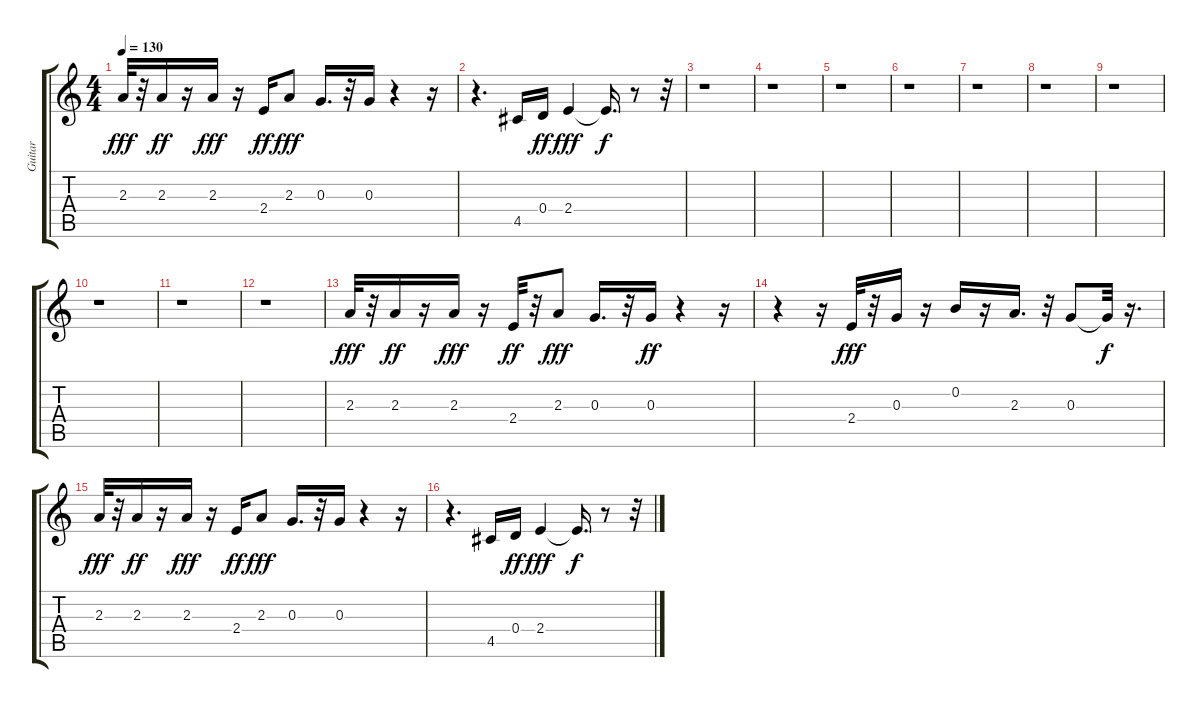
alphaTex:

\track ("Guitar" "Guitar") {instrument electricguitarclean}
\staff {score tabs}
\tuning (E4 B3 G3 D3 A2 E2) {hide}
\ts (4 4)
\tempo 130
\clef g2
\ks c
2.3.32{dy fff} r.32 2.3.16{dy ff} r.16 2.3.16{dy fff} r.16 2.4.16{dy ff} 2.3.8{dy fff} 0.3.16{d} r.32 0.3.16 r.4 r.16 |
r.4{d} 4.5.16 0.4.16{dy ff} 2.4.4{dy fff} 2.4{t}.16{d dy f} r.8 r.32 |
r.1 |
r.1 |
r.1 |
r.1 |
r.1 |
r.1 |
r.1 |
r.1 |
r.1 |
r.1 |
2.3.32{dy fff} r.32 2.3.16{dy ff} r.16 2.3.16{dy fff} r.16 2.4.32{dy ff} r.32 2.3.8{dy fff} 0.3.16{d} r.32 0.3.16{dy ff} r.4 r.16 |
r.4 r.16 2.4.32{dy fff} r.32 0.3.16 r.16 0.2.16 r.16 2.3.16{d} r.32 0.3.8 0.3{t}.32{dy f} r.16{d} |
2.3.32{dy fff} r.32 2.3.16{dy ff} r.16 2.3.16{dy fff} r.16 2.4.16{dy ff} 2.3.8{dy fff} 0.3.16{d} r.32 0.3.16 r.4 r.16 |
r.4{d} 4.5.16 0.4.16{dy ff} 2.4.4{dy fff} 2.4{t}.16{d dy f} r.8 r.32
